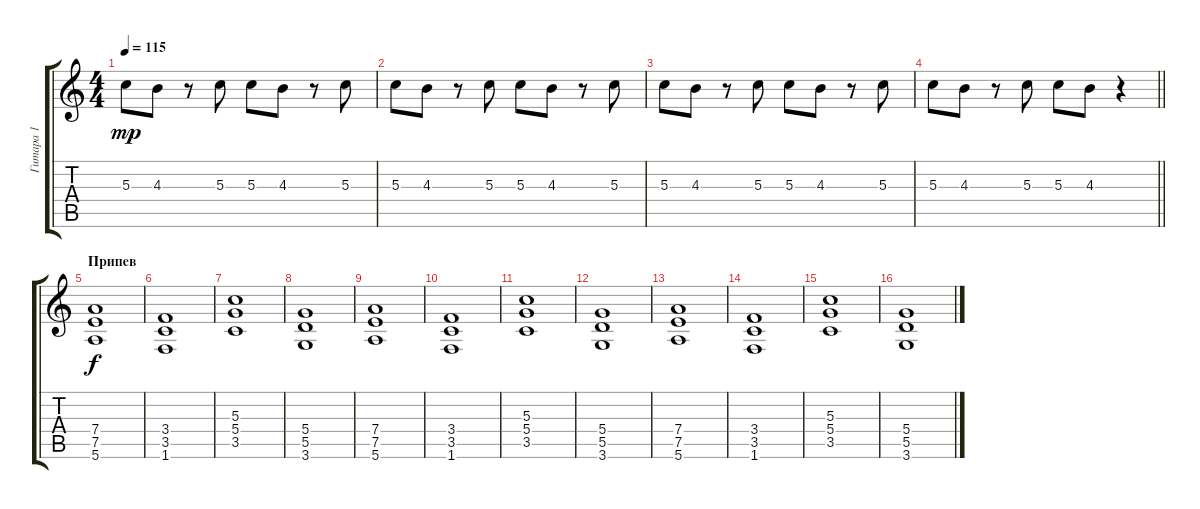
\track ("Гитара 1" "Гитара 1") {instrument overdrivenguitar}
\staff {score tabs}
\tuning (E4 B3 G3 D3 A2 E2) {hide}
\ts (4 4)
\tempo 115
\clef g2
\ks c
5.3.8{dy mp} 4.3.8 r.8 5.3.8 5.3.8 4.3.8 r.8 5.3.8 |
5.3.8 4.3.8 r.8 5.3.8 5.3.8 4.3.8 r.8 5.3.8 |
5.3.8 4.3.8 r.8 5.3.8 5.3.8 4.3.8 r.8 5.3.8 |
\barLineRight lightlight
5.3.8 4.3.8 r.8 5.3.8 5.3.8 4.3.8 r.4 |
\section ("" "Припев")
(7.4 7.5 5.6).1{dy f} |
(3.4 3.5 1.6).1 |
(5.3 5.4 3.5).1 |
(5.4 5.5 3.6).1 |
(7.4 7.5 5.6).1 |
(3.4 3.5 1.6).1 |
(5.3 5.4 3.5).1 |
(5.4 5.5 3.6).1 |
(7.4 7.5 5.6).1 |
(3.4 3.5 1.6).1 |
(5.3 5.4 3.5).1 |
(5.4 5.5 3.6).1
